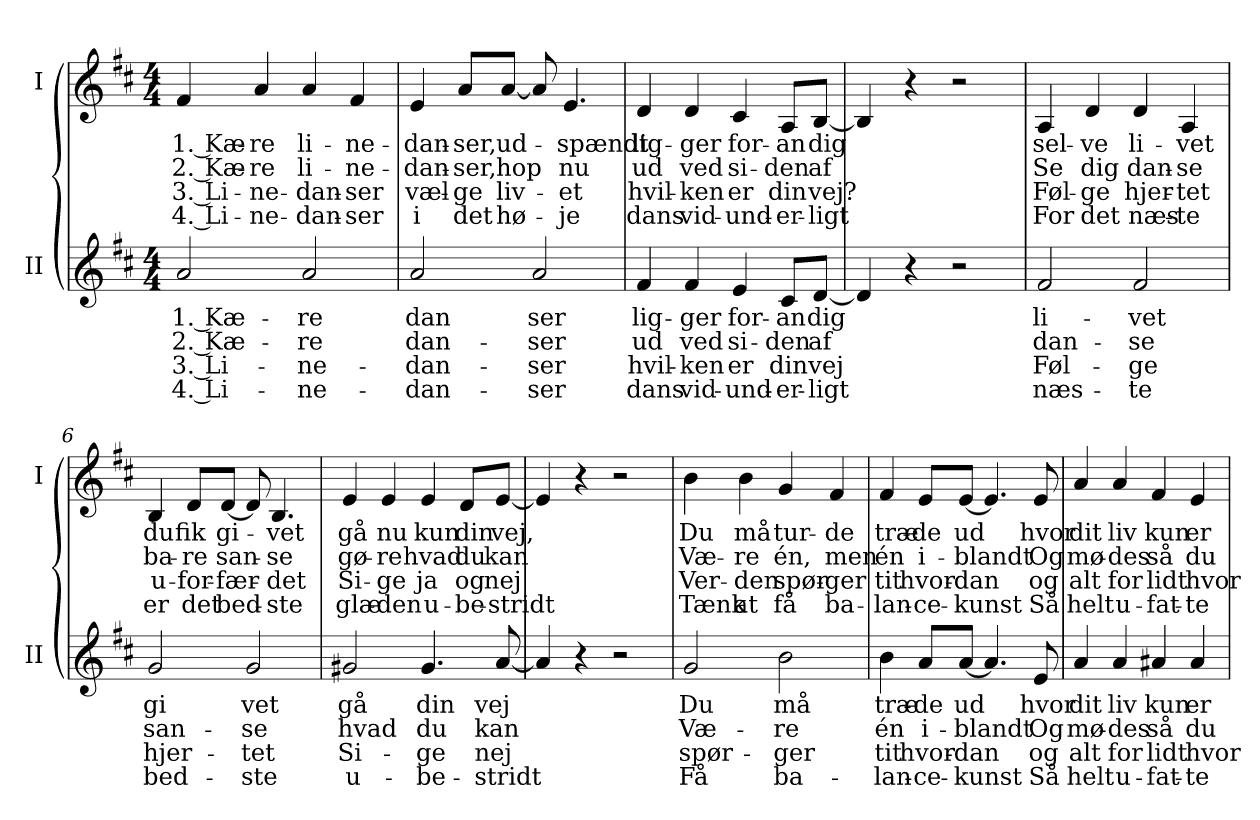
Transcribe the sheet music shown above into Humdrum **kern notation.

**kern	**text	**text	**text	**text	**kern	**text	**text	**text	**text
*part2	*part2	*part2	*part2	*part2	*part1	*part1	*part1	*part1	*part1
*staff2	*staff2	*staff2	*staff2	*staff2	*staff1	*staff1	*staff1	*staff1	*staff1
*I"II	*	*	*	*	*I"I	*	*	*	*
*I'II	*	*	*	*	*I'I	*	*	*	*
*clefG2	*	*	*	*	*clefG2	*	*	*	*
*k[f#c#]	*	*	*	*	*k[f#c#]	*	*	*	*
*M4/4	*	*	*	*	*M4/4	*	*	*	*
=1	=1	=1	=1	=1	=1	=1	=1	=1	=1
!	!LO:LY:b	!LO:LY:b	!LO:LY:b	!LO:LY:b	!	!LO:LY:b	!LO:LY:b	!LO:LY:b	!LO:LY:b
2a/	1. Kæ-	2. Kæ-	3. Li-	4. Li-	4f#/	1. Kæ-	2. Kæ-	3. Li-	4. Li-
!	!	!	!	!	!	!LO:LY:b	!LO:LY:b	!LO:LY:b	!LO:LY:b
.	.	.	.	.	4a/	-re	-re	-ne-	-ne-
!	!LO:LY:b	!LO:LY:b	!LO:LY:b	!LO:LY:b	!	!LO:LY:b	!LO:LY:b	!LO:LY:b	!LO:LY:b
2a/	-re	-re	-ne-	-ne-	4a/	li-	li-	-dan-	-dan-
!	!	!	!	!	!	!LO:LY:b	!LO:LY:b	!LO:LY:b	!LO:LY:b
.	.	.	.	.	4f#/	-ne-	-ne-	-ser	-ser
=2	=2	=2	=2	=2	=2	=2	=2	=2	=2
!	!LO:LY:b	!LO:LY:b	!LO:LY:b	!LO:LY:b	!	!LO:LY:b	!LO:LY:b	!LO:LY:b	!LO:LY:b
2a/	dan	dan-	-dan-	-dan-	4e/	-dan-	-dan-	væl-	i
!	!	!	!	!	!	!LO:LY:b	!LO:LY:b	!LO:LY:b	!LO:LY:b
.	.	.	.	.	8a/L	-ser,	-ser,	-ge	det
!	!	!	!	!	!	!LO:LY:b	!LO:LY:b	!LO:LY:b	!LO:LY:b
.	.	.	.	.	[8a/J	ud-	hop	liv-	hø-
!	!LO:LY:b	!LO:LY:b	!LO:LY:b	!LO:LY:b	!	!	!	!	!
2a/	ser	-ser	-ser	-ser	8a/]	.	.	.	.
!	!	!	!	!	!	!LO:LY:b	!LO:LY:b	!LO:LY:b	!LO:LY:b
.	.	.	.	.	4.e/	-spændt	nu	-et	-je
=3	=3	=3	=3	=3	=3	=3	=3	=3	=3
!	!LO:LY:b	!LO:LY:b	!LO:LY:b	!LO:LY:b	!	!LO:LY:b	!LO:LY:b	!LO:LY:b	!LO:LY:b
4f#/	lig-	ud	hvil-	dans	4d/	lig-	ud	hvil-	dans
!	!LO:LY:b	!LO:LY:b	!LO:LY:b	!LO:LY:b	!	!LO:LY:b	!LO:LY:b	!LO:LY:b	!LO:LY:b
4f#/	-ger	ved	-ken	vid-	4d/	-ger	ved	-ken	vid-
!	!LO:LY:b	!LO:LY:b	!LO:LY:b	!LO:LY:b	!	!LO:LY:b	!LO:LY:b	!LO:LY:b	!LO:LY:b
4e/	for-	si-	er	-und-	4c#/	for-	si-	er	-und-
!	!LO:LY:b	!LO:LY:b	!LO:LY:b	!LO:LY:b	!	!LO:LY:b	!LO:LY:b	!LO:LY:b	!LO:LY:b
8c#/L	-an	-den	din	-er-	8A/L	-an	-den	din	-er-
!	!LO:LY:b	!LO:LY:b	!LO:LY:b	!LO:LY:b	!	!LO:LY:b	!LO:LY:b	!LO:LY:b	!LO:LY:b
[8d/J	dig	af	vej	-ligt	[8B/J	dig	af	vej?	-ligt
=4	=4	=4	=4	=4	=4	=4	=4	=4	=4
4d/]	.	.	.	.	4B/]	.	.	.	.
4r	.	.	.	.	4r	.	.	.	.
2r	.	.	.	.	2r	.	.	.	.
=5	=5	=5	=5	=5	=5	=5	=5	=5	=5
!	!LO:LY:b	!LO:LY:b	!LO:LY:b	!LO:LY:b	!	!LO:LY:b	!LO:LY:b	!LO:LY:b	!LO:LY:b
2f#/	li-	dan-	Føl-	næs-	4A/	sel-	Se	Føl-	For
!	!	!	!	!	!	!LO:LY:b	!LO:LY:b	!LO:LY:b	!LO:LY:b
.	.	.	.	.	4d/	-ve	dig	-ge	det
!	!LO:LY:b	!LO:LY:b	!LO:LY:b	!LO:LY:b	!	!LO:LY:b	!LO:LY:b	!LO:LY:b	!LO:LY:b
2f#/	-vet	-se	-ge	-te	4d/	li-	dan-	hjer-	næs-
!	!	!	!	!	!	!LO:LY:b	!LO:LY:b	!LO:LY:b	!LO:LY:b
.	.	.	.	.	4A/	-vet	-se	-tet	-te
=6	=6	=6	=6	=6	=6	=6	=6	=6	=6
!	!LO:LY:b	!LO:LY:b	!LO:LY:b	!LO:LY:b	!	!LO:LY:b	!LO:LY:b	!LO:LY:b	!LO:LY:b
2g/	gi	san-	hjer-	bed-	4B/	du	ba-	u-	er
!	!	!	!	!	!	!LO:LY:b	!LO:LY:b	!LO:LY:b	!LO:LY:b
.	.	.	.	.	8d/L	fik	-re	-for-	det
!	!	!	!	!	!	!LO:LY:b	!LO:LY:b	!LO:LY:b	!LO:LY:b
.	.	.	.	.	[8d/J	gi-	san-	-fær-	bed-
!	!LO:LY:b	!LO:LY:b	!LO:LY:b	!LO:LY:b	!	!	!	!	!
2g/	vet	-se	-tet	-ste	8d/]	.	.	.	.
!	!	!	!	!	!	!LO:LY:b	!LO:LY:b	!LO:LY:b	!LO:LY:b
.	.	.	.	.	4.B/	-vet	-se	-det	-ste
=7	=7	=7	=7	=7	=7	=7	=7	=7	=7
!	!LO:LY:b	!LO:LY:b	!LO:LY:b	!LO:LY:b	!	!LO:LY:b	!LO:LY:b	!LO:LY:b	!LO:LY:b
2g#X/	gå	hvad	Si-	u-	4e/	gå	gø-	Si-	glæ-
!	!	!	!	!	!	!LO:LY:b	!LO:LY:b	!LO:LY:b	!LO:LY:b
.	.	.	.	.	4e/	nu	-re	-ge	-den
!	!LO:LY:b	!LO:LY:b	!LO:LY:b	!LO:LY:b	!	!LO:LY:b	!LO:LY:b	!LO:LY:b	!LO:LY:b
4.g#/	din	du	-ge	-be-	4e/	kun	hvad	ja	u-
!	!	!	!	!	!	!LO:LY:b	!LO:LY:b	!LO:LY:b	!LO:LY:b
.	.	.	.	.	8d/L	din	du	og	-be-
!	!LO:LY:b	!LO:LY:b	!LO:LY:b	!LO:LY:b	!	!LO:LY:b	!LO:LY:b	!LO:LY:b	!LO:LY:b
[8a/	vej	kan	nej	-stridt	[8e/J	vej,	kan	nej	-stridt
!!LO:LB:g=z
=8	=8	=8	=8	=8	=8	=8	=8	=8	=8
4a/]	.	.	.	.	4e/]	.	.	.	.
4r	.	.	.	.	4r	.	.	.	.
2r	.	.	.	.	2r	.	.	.	.
=9	=9	=9	=9	=9	=9	=9	=9	=9	=9
!	!LO:LY:b	!LO:LY:b	!LO:LY:b	!LO:LY:b	!	!LO:LY:b	!LO:LY:b	!LO:LY:b	!LO:LY:b
2g/	Du	Væ-	spør-	Få	4b\	Du	Væ-	Ver-	Tænk
!	!	!	!	!	!	!LO:LY:b	!LO:LY:b	!LO:LY:b	!LO:LY:b
.	.	.	.	.	4b\	må	-re	-den	at
!	!LO:LY:b	!LO:LY:b	!LO:LY:b	!LO:LY:b	!	!LO:LY:b	!LO:LY:b	!LO:LY:b	!LO:LY:b
2b\	må	-re	-ger	ba-	4g/	tur-	én,	spør-	få
!	!	!	!	!	!	!LO:LY:b	!LO:LY:b	!LO:LY:b	!LO:LY:b
.	.	.	.	.	4f#/	-de	men	-ger	ba-
=10	=10	=10	=10	=10	=10	=10	=10	=10	=10
!	!LO:LY:b	!LO:LY:b	!LO:LY:b	!LO:LY:b	!	!LO:LY:b	!LO:LY:b	!LO:LY:b	!LO:LY:b
4b\	træ-	én	tit	-lan-	4f#/	træ-	én	tit	-lan-
!	!LO:LY:b	!LO:LY:b	!LO:LY:b	!LO:LY:b	!	!LO:LY:b	!LO:LY:b	!LO:LY:b	!LO:LY:b
8a/L	-de	i-	hvor-	-ce-	8e/L	-de	i-	hvor-	-ce-
!	!LO:LY:b	!LO:LY:b	!LO:LY:b	!LO:LY:b	!	!LO:LY:b	!LO:LY:b	!LO:LY:b	!LO:LY:b
[8a/J	ud	-blandt	-dan	-kunst	[8e/J	ud	-blandt	-dan	-kunst
4.a/]	.	.	.	.	4.e/]	.	.	.	.
!	!LO:LY:b	!LO:LY:b	!LO:LY:b	!LO:LY:b	!	!LO:LY:b	!LO:LY:b	!LO:LY:b	!LO:LY:b
8e/	hvor	Og	og	Så	8e/	hvor	Og	og	Så
=11	=11	=11	=11	=11	=11	=11	=11	=11	=11
!	!LO:LY:b	!LO:LY:b	!LO:LY:b	!LO:LY:b	!	!LO:LY:b	!LO:LY:b	!LO:LY:b	!LO:LY:b
4a/	dit	mø-	alt	helt	4a/	dit	mø-	alt	helt
!	!LO:LY:b	!LO:LY:b	!LO:LY:b	!LO:LY:b	!	!LO:LY:b	!LO:LY:b	!LO:LY:b	!LO:LY:b
4a/	liv	-des	for	u-	4a/	liv	-des	for	u-
!	!LO:LY:b	!LO:LY:b	!LO:LY:b	!LO:LY:b	!	!LO:LY:b	!LO:LY:b	!LO:LY:b	!LO:LY:b
4a#X/	kun	så	lidt	-fat-	4f#/	kun	så	lidt	-fat-
!	!LO:LY:b	!LO:LY:b	!LO:LY:b	!LO:LY:b	!	!LO:LY:b	!LO:LY:b	!LO:LY:b	!LO:LY:b
4a#/	er	du	hvor-	-te-	4e/	er	du	hvor-	-te-
=	=	=	=	=	=	=	=	=	=
*-	*-	*-	*-	*-	*-	*-	*-	*-	*-
